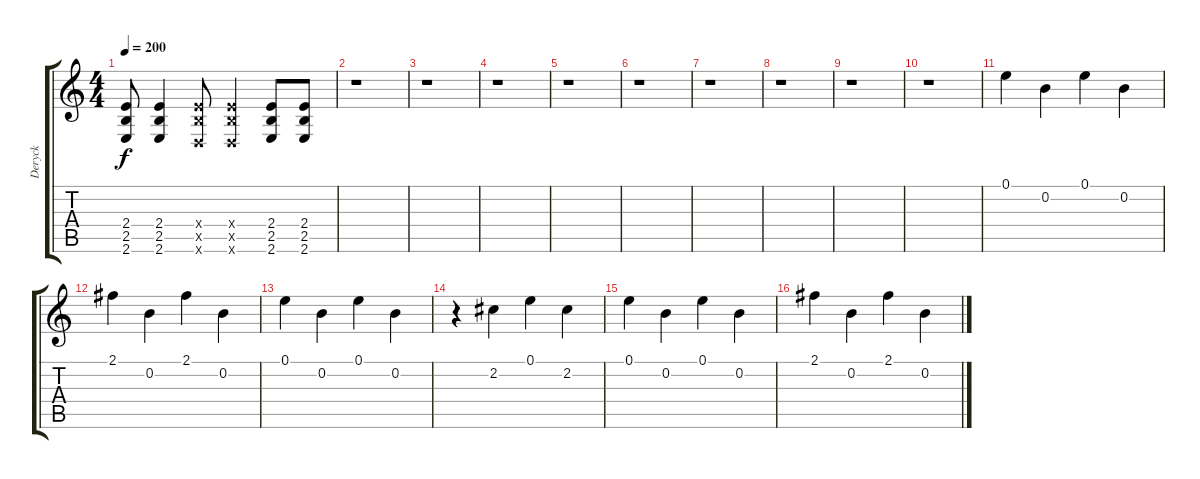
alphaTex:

\track ("Deryck" "Deryck") {instrument distortionguitar}
\staff {score tabs}
\tuning (E4 B3 G3 D3 A2 D2) {hide}
\ts (4 4)
\tempo 200
\clef g2
\ks c
(2.4 2.5 2.6).8{dy f} (2.4 2.5 2.6).4 (2.4{x} 2.5{x} 0.6{x}).8 (2.4{x} 2.5{x} 0.6{x}).4 (2.4 2.5 2.6).8 (2.4 2.5 2.6).8 |
r.1 |
r.1{instrument electricguitarclean} |
r.1 |
r.1 |
r.1 |
r.1 |
r.1 |
r.1 |
r.1 |
0.1.4 0.2.4 0.1.4 0.2.4 |
2.1.4 0.2.4 2.1.4 0.2.4 |
0.1.4 0.2.4 0.1.4 0.2.4 |
r.4 2.2.4 0.1.4 2.2.4 |
0.1.4 0.2.4 0.1.4 0.2.4 |
2.1.4 0.2.4 2.1.4 0.2.4
